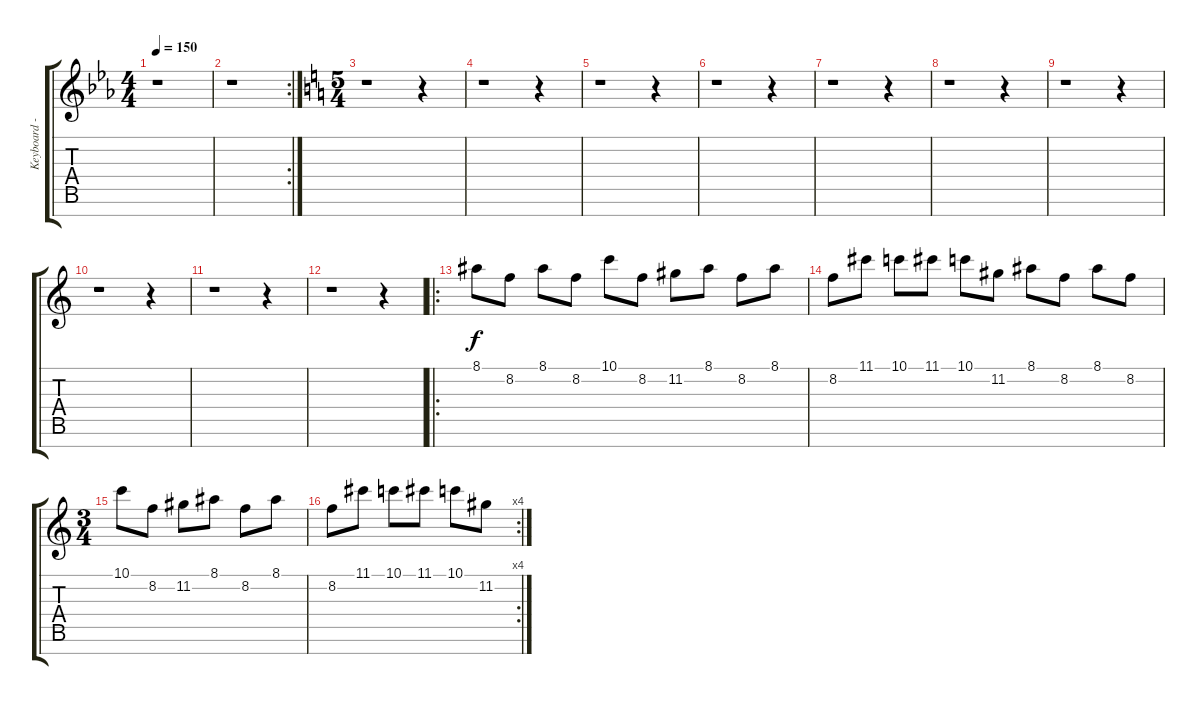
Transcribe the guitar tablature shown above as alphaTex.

\track ("Keyboard - Leads" "Keyboard -") {instrument lead2sawtooth}
\staff {score tabs}
\tuning (D5 A4 F4 C4 G3 D3 A2) {hide}
\ts (4 4)
\tempo 150
\clef g2
\ks cminor
r.1{dy f} |
\rc 2
r.1 |
\ts (5 4)
\ks aminor
r.1 r.4 |
r.1 r.4 |
r.1 r.4 |
r.1 r.4 |
r.1 r.4 |
r.1 r.4 |
r.1 r.4 |
r.1 r.4 |
r.1 r.4 |
r.1 r.4 |
\ro
8.1.8{volume 10 instrument fx4atmosphere} 8.2.8 8.1.8 8.2.8 10.1.8 8.2.8 11.2.8 8.1.8 8.2.8 8.1.8 |
8.2.8 11.1.8 10.1.8 11.1.8 10.1.8 11.2.8 8.1.8 8.2.8 8.1.8 8.2.8 |
\ts (3 4)
10.1.8 8.2.8 11.2.8 8.1.8 8.2.8 8.1.8 |
\rc 4
8.2.8 11.1.8 10.1.8 11.1.8 10.1.8 11.2.8
